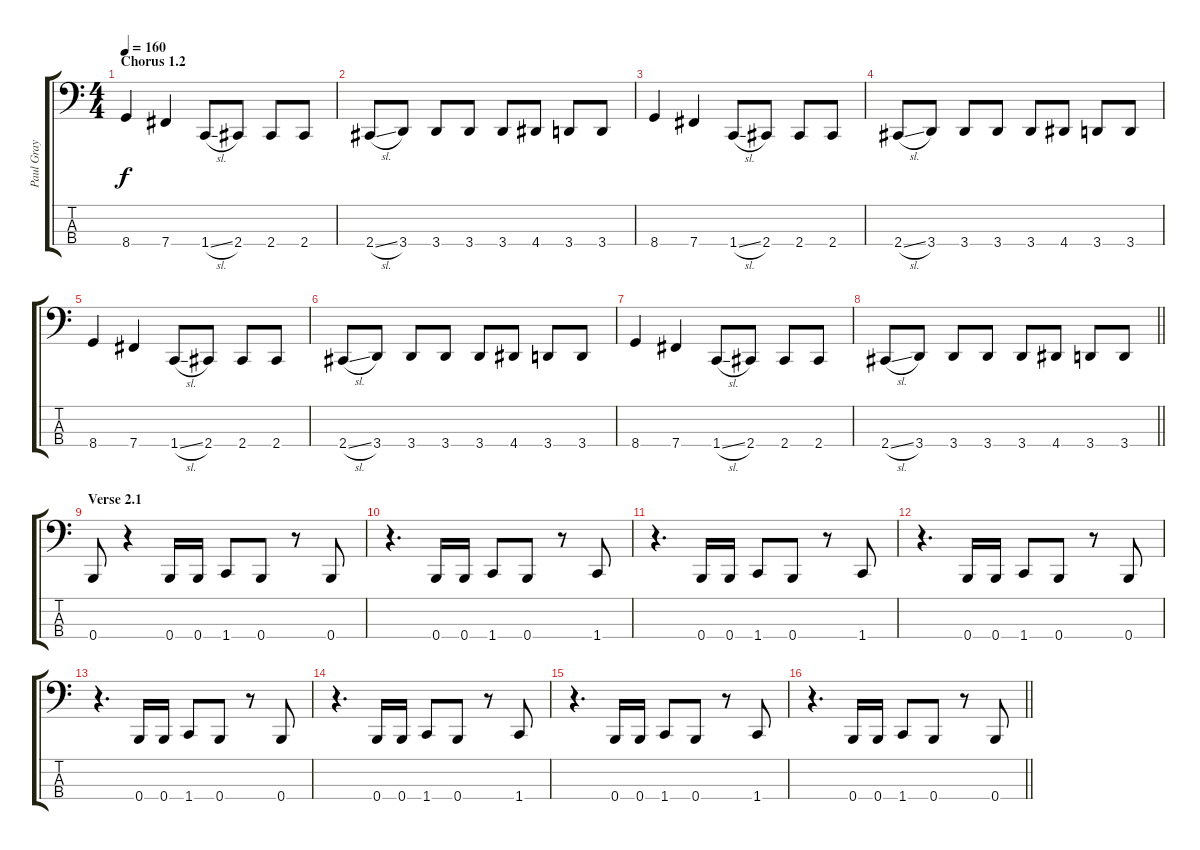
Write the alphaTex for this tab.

\track ("Paul Gray" "Paul Gray") {instrument electricbasspick}
\staff {score tabs}
\tuning (E2 B1 Gb1 B0) {hide}
\ts (4 4)
\section ("" "Chorus 1.2")
\tempo 160
\clef f4
\ks c
8.4.4{dy f} 7.4.4 1.4{sl}.8 2.4.8 2.4.8 2.4.8 |
2.4{sl}.8 3.4.8 3.4.8 3.4.8 3.4.8 4.4.8 3.4.8 3.4.8 |
8.4.4 7.4.4 1.4{sl}.8 2.4.8 2.4.8 2.4.8 |
2.4{sl}.8 3.4.8 3.4.8 3.4.8 3.4.8 4.4.8 3.4.8 3.4.8 |
8.4.4 7.4.4 1.4{sl}.8 2.4.8 2.4.8 2.4.8 |
2.4{sl}.8 3.4.8 3.4.8 3.4.8 3.4.8 4.4.8 3.4.8 3.4.8 |
8.4.4 7.4.4 1.4{sl}.8 2.4.8 2.4.8 2.4.8 |
\barLineRight lightlight
2.4{sl}.8 3.4.8 3.4.8 3.4.8 3.4.8 4.4.8 3.4.8 3.4.8 |
\section ("" "Verse 2.1")
0.4.8 r.4 0.4.16 0.4.16 1.4.8 0.4.8 r.8 0.4.8 |
r.4{d} 0.4.16 0.4.16 1.4.8 0.4.8 r.8 1.4.8 |
r.4{d} 0.4.16 0.4.16 1.4.8 0.4.8 r.8 1.4.8 |
r.4{d} 0.4.16 0.4.16 1.4.8 0.4.8 r.8 0.4.8 |
r.4{d} 0.4.16 0.4.16 1.4.8 0.4.8 r.8 0.4.8 |
r.4{d} 0.4.16 0.4.16 1.4.8 0.4.8 r.8 1.4.8 |
r.4{d} 0.4.16 0.4.16 1.4.8 0.4.8 r.8 1.4.8 |
\barLineRight lightlight
r.4{d} 0.4.16 0.4.16 1.4.8 0.4.8 r.8 0.4.8
